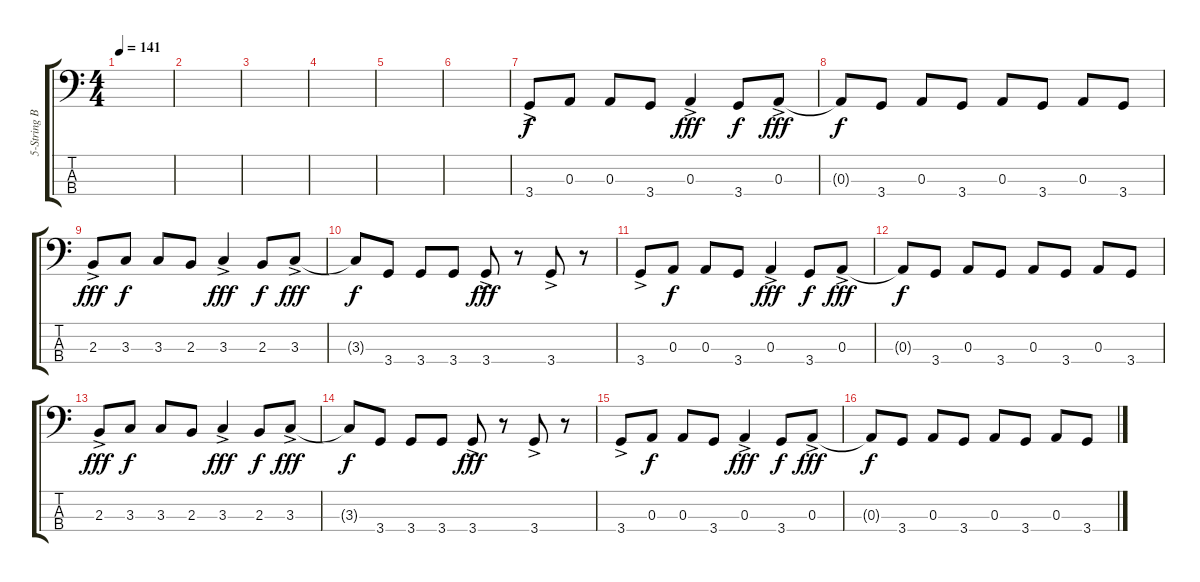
\track ("5-String Bass" "5-String B") {instrument electricbassfinger}
\staff {score tabs}
\tuning (G2 D2 A1 E1) {hide}
\ts (4 4)
\tempo 141
\clef f4
\ks c
|
|
|
|
|
|
3.4{ac}.8 0.3.8{dy f} 0.3.8 3.4.8 0.3{ac}.4{dy fff} 3.4.8{dy f} 0.3{ac}.8{dy fff} |
0.3{t}.8{dy f} 3.4.8 0.3.8 3.4.8 0.3.8 3.4.8 0.3.8 3.4.8 |
2.3{ac}.8{dy fff} 3.3.8{dy f} 3.3.8 2.3.8 3.3{ac}.4{dy fff} 2.3.8{dy f} 3.3{ac}.8{dy fff} |
3.3{t}.8{dy f} 3.4.8 3.4.8 3.4.8 3.4{ac}.8{dy fff} r.8 3.4{ac}.8 r.8 |
3.4{ac}.8 0.3.8{dy f} 0.3.8 3.4.8 0.3{ac}.4{dy fff} 3.4.8{dy f} 0.3{ac}.8{dy fff} |
0.3{t}.8{dy f} 3.4.8 0.3.8 3.4.8 0.3.8 3.4.8 0.3.8 3.4.8 |
2.3{ac}.8{dy fff} 3.3.8{dy f} 3.3.8 2.3.8 3.3{ac}.4{dy fff} 2.3.8{dy f} 3.3{ac}.8{dy fff} |
3.3{t}.8{dy f} 3.4.8 3.4.8 3.4.8 3.4{ac}.8{dy fff} r.8 3.4{ac}.8 r.8 |
3.4{ac}.8 0.3.8{dy f} 0.3.8 3.4.8 0.3{ac}.4{dy fff} 3.4.8{dy f} 0.3{ac}.8{dy fff} |
0.3{t}.8{dy f} 3.4.8 0.3.8 3.4.8 0.3.8 3.4.8 0.3.8 3.4.8
